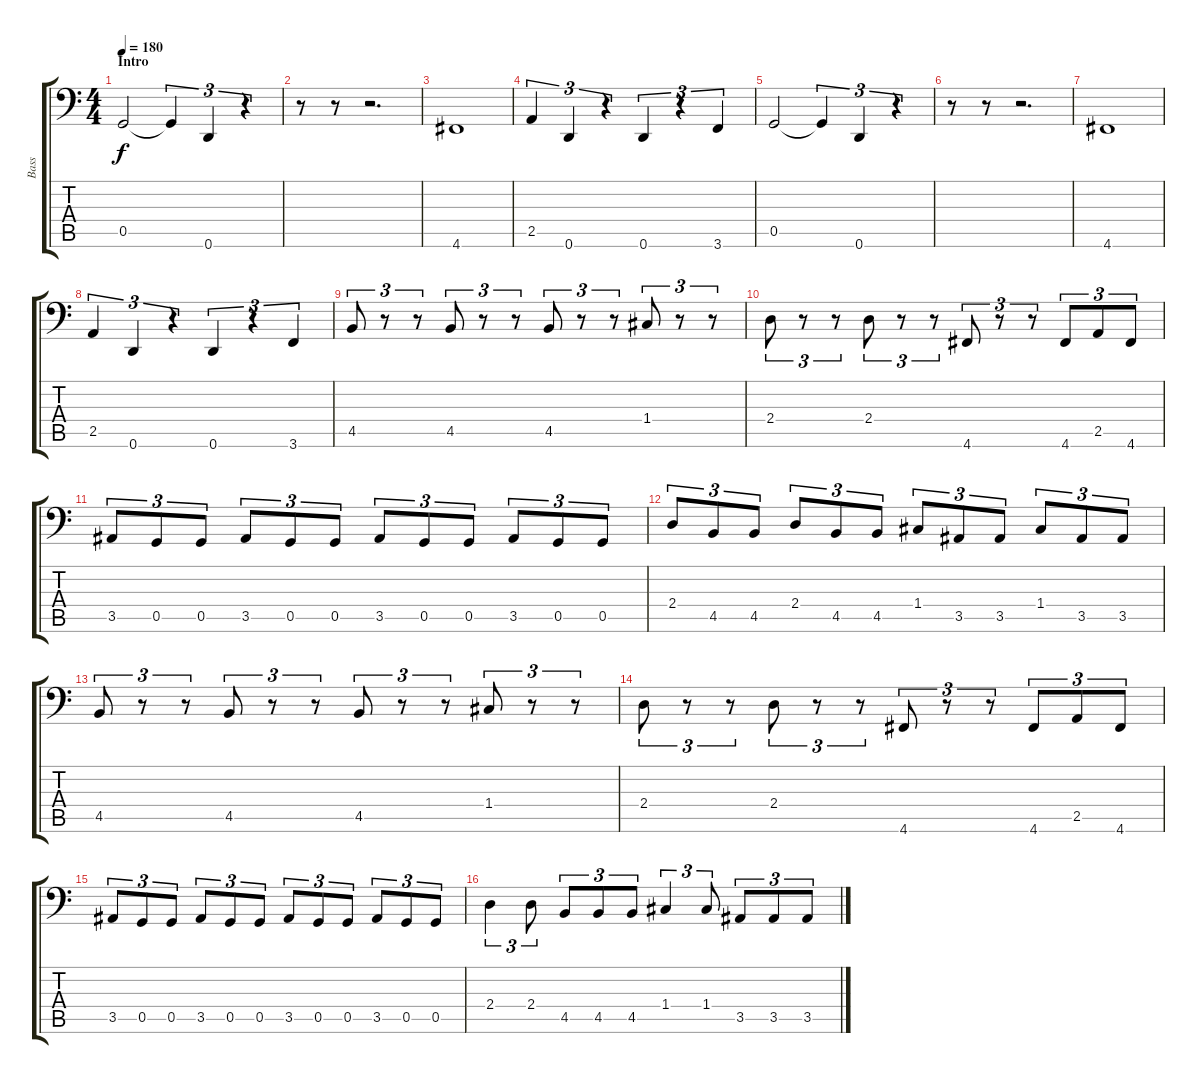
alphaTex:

\track ("Bass" "Bass") {instrument electricbasspick}
\staff {score tabs}
\tuning (D3 A2 F2 C2 G1 D1) {hide}
\ts (4 4)
\section ("" "Intro")
\tempo 180
\clef f4
\ks c
0.5.2{dy f instrument electricbasspick} 0.5{t}.4{tu (3 2)} 0.6.4{tu (3 2)} r.4{tu (3 2)} |
r.8 r.8 r.2{d} |
4.6.1 |
2.5.4{tu (3 2)} 0.6.4{tu (3 2)} r.4{tu (3 2)} 0.6.4{tu (3 2)} r.4{tu (3 2)} 3.6.4{tu (3 2)} |
0.5.2 0.5{t}.4{tu (3 2)} 0.6.4{tu (3 2)} r.4{tu (3 2)} |
r.8 r.8 r.2{d} |
4.6.1 |
2.5.4{tu (3 2)} 0.6.4{tu (3 2)} r.4{tu (3 2)} 0.6.4{tu (3 2)} r.4{tu (3 2)} 3.6.4{tu (3 2)} |
4.5.8{tu (3 2)} r.8{tu (3 2)} r.8{tu (3 2)} 4.5.8{tu (3 2)} r.8{tu (3 2)} r.8{tu (3 2)} 4.5.8{tu (3 2)} r.8{tu (3 2)} r.8{tu (3 2)} 1.4.8{tu (3 2)} r.8{tu (3 2)} r.8{tu (3 2)} |
2.4.8{tu (3 2)} r.8{tu (3 2)} r.8{tu (3 2)} 2.4.8{tu (3 2)} r.8{tu (3 2)} r.8{tu (3 2)} 4.6.8{tu (3 2)} r.8{tu (3 2)} r.8{tu (3 2)} 4.6.8{tu (3 2)} 2.5.8{tu (3 2)} 4.6.8{tu (3 2)} |
3.5.8{tu (3 2)} 0.5.8{tu (3 2)} 0.5.8{tu (3 2)} 3.5.8{tu (3 2)} 0.5.8{tu (3 2)} 0.5.8{tu (3 2)} 3.5.8{tu (3 2)} 0.5.8{tu (3 2)} 0.5.8{tu (3 2)} 3.5.8{tu (3 2)} 0.5.8{tu (3 2)} 0.5.8{tu (3 2)} |
2.4.8{tu (3 2)} 4.5.8{tu (3 2)} 4.5.8{tu (3 2)} 2.4.8{tu (3 2)} 4.5.8{tu (3 2)} 4.5.8{tu (3 2)} 1.4.8{tu (3 2)} 3.5.8{tu (3 2)} 3.5.8{tu (3 2)} 1.4.8{tu (3 2)} 3.5.8{tu (3 2)} 3.5.8{tu (3 2)} |
4.5.8{tu (3 2)} r.8{tu (3 2)} r.8{tu (3 2)} 4.5.8{tu (3 2)} r.8{tu (3 2)} r.8{tu (3 2)} 4.5.8{tu (3 2)} r.8{tu (3 2)} r.8{tu (3 2)} 1.4.8{tu (3 2)} r.8{tu (3 2)} r.8{tu (3 2)} |
2.4.8{tu (3 2)} r.8{tu (3 2)} r.8{tu (3 2)} 2.4.8{tu (3 2)} r.8{tu (3 2)} r.8{tu (3 2)} 4.6.8{tu (3 2)} r.8{tu (3 2)} r.8{tu (3 2)} 4.6.8{tu (3 2)} 2.5.8{tu (3 2)} 4.6.8{tu (3 2)} |
3.5.8{tu (3 2)} 0.5.8{tu (3 2)} 0.5.8{tu (3 2)} 3.5.8{tu (3 2)} 0.5.8{tu (3 2)} 0.5.8{tu (3 2)} 3.5.8{tu (3 2)} 0.5.8{tu (3 2)} 0.5.8{tu (3 2)} 3.5.8{tu (3 2)} 0.5.8{tu (3 2)} 0.5.8{tu (3 2)} |
2.4.4{tu (3 2)} 2.4.8{tu (3 2)} 4.5.8{tu (3 2)} 4.5.8{tu (3 2)} 4.5.8{tu (3 2)} 1.4.4{tu (3 2)} 1.4.8{tu (3 2)} 3.5.8{tu (3 2)} 3.5.8{tu (3 2)} 3.5.8{tu (3 2)}
